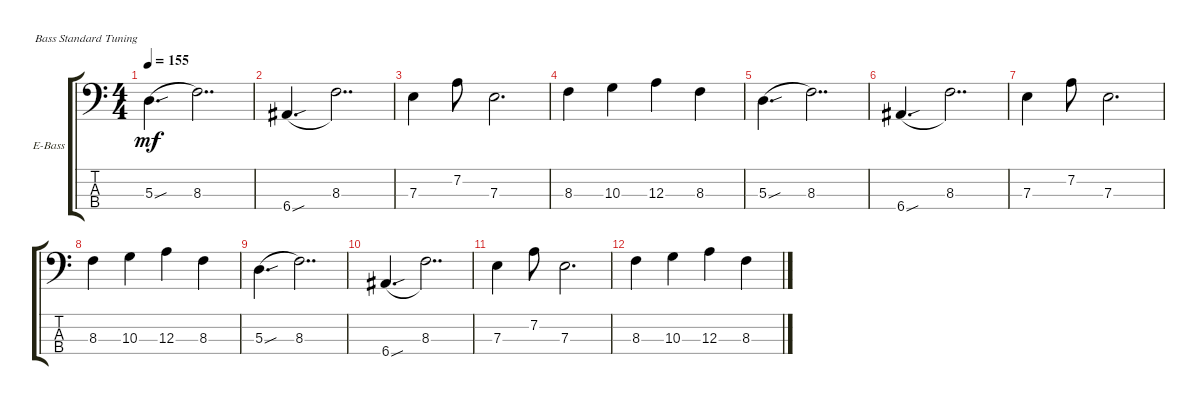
\defaultSystemsLayout 4
\bracketExtendMode groupsimilarinstruments
\firstSystemTrackNameOrientation horizontal
\otherSystemsTrackNameOrientation horizontal
\track ("Electric Bass" "E-Bass") {instrument electricbassfinger}
\staff {score tabs}
\tuning (G2 D2 A1 E1)
\ts (4 4)
\tempo 155
\clef f4
\ks c
5.3{sou}.4{d dy mf legatoorigin} 8.3.2{dd} |
6.4{sou}.4{d legatoorigin} 8.3.2{dd} |
7.3.4 7.2.8 7.3.2{d} |
8.3.4 10.3.4 12.3.4 8.3.4 |
5.3{sou}.4{d legatoorigin} 8.3.2{dd} |
6.4{sou}.4{d legatoorigin} 8.3.2{dd} |
7.3.4 7.2.8 7.3.2{d} |
8.3.4 10.3.4 12.3.4 8.3.4 |
5.3{sou}.4{d legatoorigin} 8.3.2{dd} |
6.4{sou}.4{d legatoorigin} 8.3.2{dd} |
7.3.4 7.2.8 7.3.2{d} |
8.3.4 10.3.4 12.3.4 8.3.4
